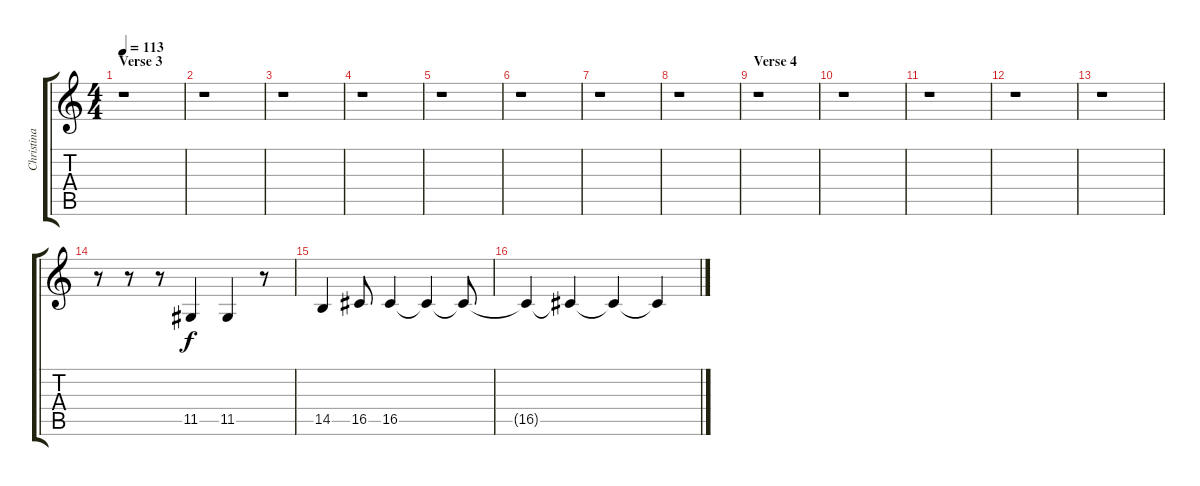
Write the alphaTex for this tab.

\track ("Christina" "Christina") {instrument trombone}
\staff {score tabs}
\tuning (E4 B3 G3 D3 A2 E2) {hide}
\ts (4 4)
\section ("" "Verse 3")
\tempo 113
\clef g2
\ks c
r.1{dy f} |
r.1 |
r.1 |
r.1 |
r.1 |
r.1 |
r.1 |
r.1 |
\section ("" "Verse 4")
r.1 |
r.1 |
r.1 |
r.1 |
r.1 |
r.8 r.8 r.8 11.5.4 11.5.4 r.8 |
14.5.4 16.5.8 16.5.4 16.5{t}.4 16.5{t}.8 |
16.5{t}.4 16.5{t}.4 16.5{t}.4 16.5{t}.4
